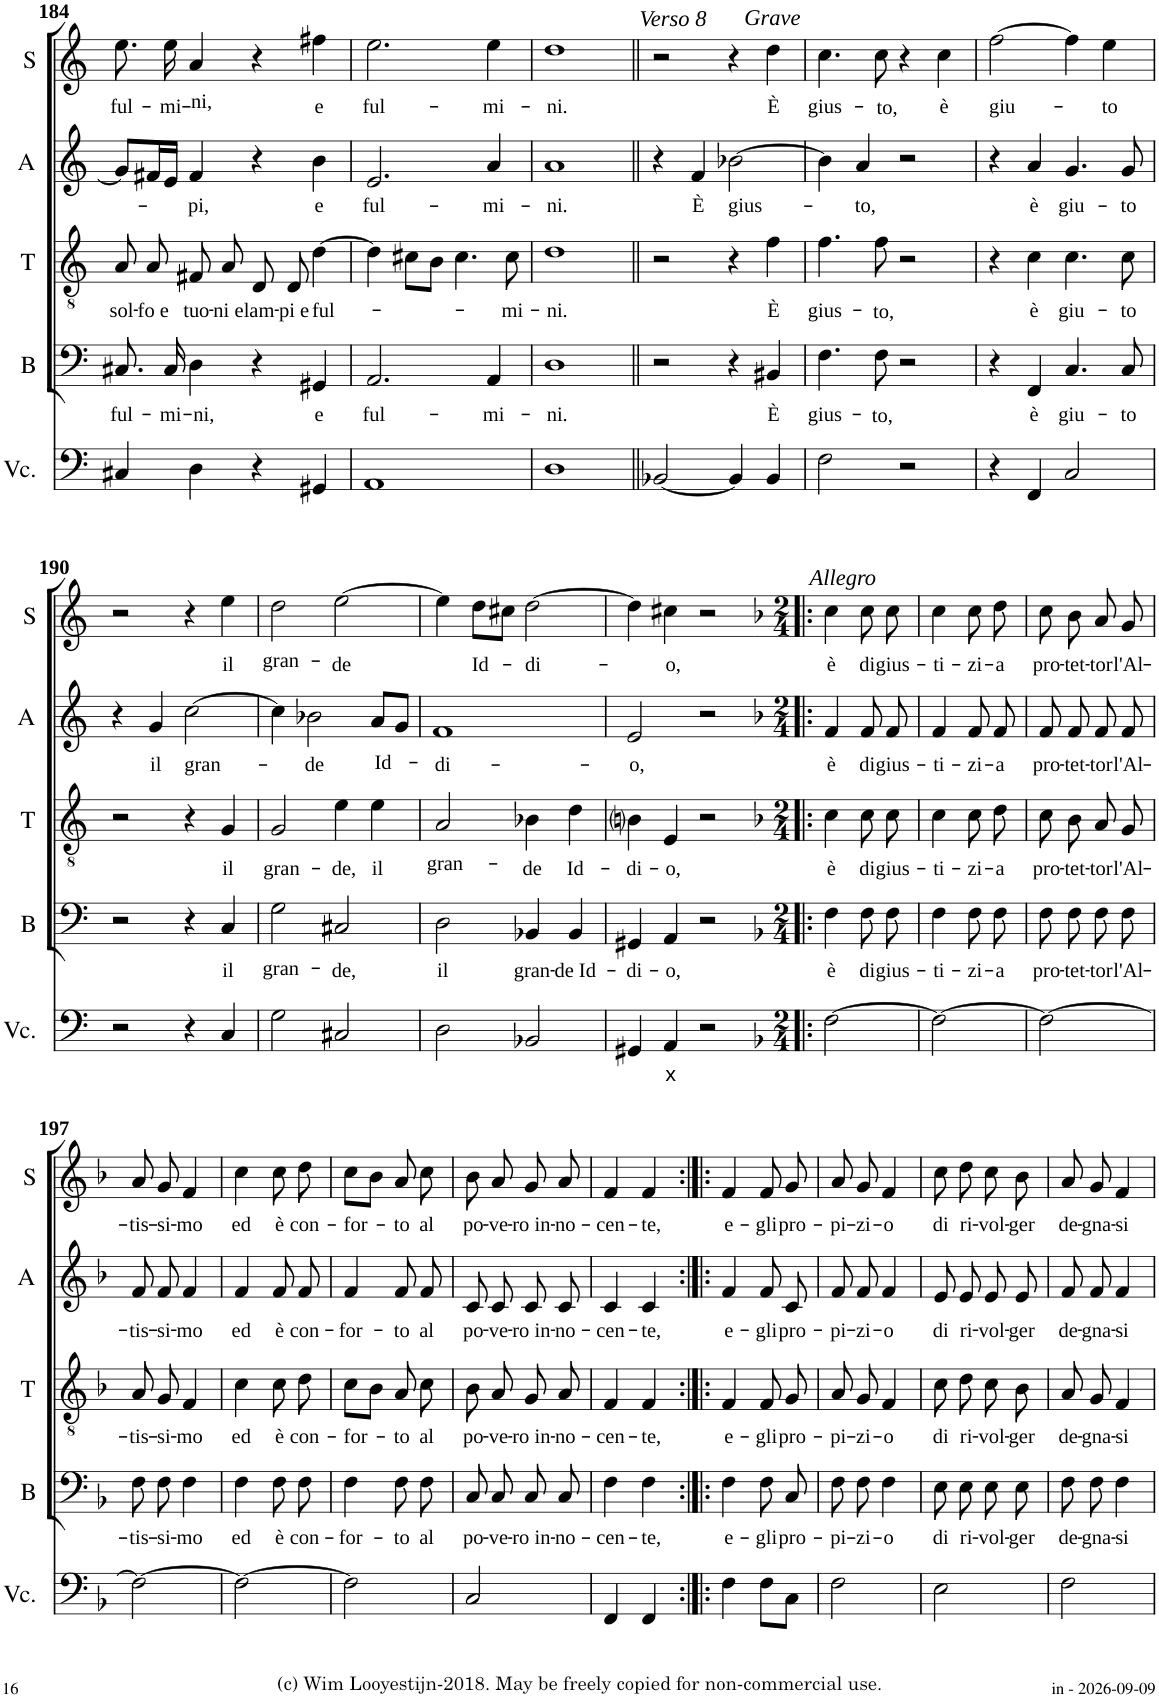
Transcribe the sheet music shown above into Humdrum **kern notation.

**kern	**text	**kern	**text	**kern	**text	**kern	**text	**kern	**text
*part5	*part5	*part4	*part4	*part3	*part3	*part2	*part2	*part1	*part1
*staff5	*staff5	*staff4	*staff4	*staff3	*staff3	*staff2	*staff2	*staff1	*staff1
*I"B.C.	*	*I"Basso	*	*I"Tenore	*	*I"Alto	*	*I"Canto	*
*	*	*I'B	*	*I'T	*	*I'A	*	*	*
!!LO:PB:g=z
*clefF4	*	*clefF4	*	*clefGv2	*	*clefG2	*	*clefG2	*
*k[]	*	*k[]	*	*k[]	*	*k[]	*	*k[]	*
*C:	*	*C:	*	*C:	*	*C:	*	*C:	*
*M4/4	*	*M4/4	*	*M4/4	*	*M4/4	*	*M4/4	*
*met(c)	*	*met(c)	*	*met(c)	*	*met(c)	*	*met(c)	*
=184	=184	=184	=184	=184	=184	=184	=184	=184	=184
!	!	!	!LO:LY:b	!	!LO:LY:b	!	!	!	!LO:LY:b
4C#X/	.	8.C#X/L	ful-	8A/	sol-	8g/L]	.	8.ee\	ful-
!	!	!	!	!	!LO:LY:b	!	!	!	!
.	.	.	.	8A/	fo e	16f#X/L	.	.	.
!	!	!	!LO:LY:b	!	!	!	!	!	!LO:LY:b
.	.	16C#/Jk	-mi-	.	.	16e/JJ	.	16ee\	-mi-
!	!	!	!LO:LY:b	!	!LO:LY:b	!	!LO:LY:b	!	!LO:LY:b
4D\	.	4D\	-ni,	8F#X/	tuo-	4f#/	-pi,	4a/	-ni,
!	!	!	!	!	!LO:LY:b	!	!	!	!
.	.	.	.	8A/	ni e	.	.	.	.
!	!	!	!	!	!LO:LY:b	!	!	!	!
4r	.	4r	.	8D/	lam-	4r	.	4r	.
!	!	!	!	!	!LO:LY:b	!	!	!	!
.	.	.	.	8D/	pi e	.	.	.	.
!	!	!	!LO:LY:b	!	!LO:LY:b	!	!LO:LY:b	!	!LO:LY:b
4GG#X/	.	4GG#X/	e	[4d\	ful-	4b\	e	4ff#X\	e
=185	=185	=185	=185	=185	=185	=185	=185	=185	=185
!	!	!	!LO:LY:b	!	!	!	!LO:LY:b	!	!LO:LY:b
1AA	.	2.AA/	ful-	4d\]	.	2.e/	ful-	2.ee\	ful-
.	.	.	.	8c#X\L	.	.	.	.	.
.	.	.	.	8B\J	.	.	.	.	.
.	.	.	.	4.c#\	.	.	.	.	.
!	!	!	!LO:LY:b	!	!	!	!LO:LY:b	!	!LO:LY:b
.	.	4AA/	-mi-	.	.	4a/	-mi-	4ee\	-mi-
!	!	!	!	!	!LO:LY:b	!	!	!	!
.	.	.	.	8c#\	-mi-	.	.	.	.
=186	=186	=186	=186	=186	=186	=186	=186	=186	=186
!	!	!	!LO:LY:b	!	!LO:LY:b	!	!LO:LY:b	!	!LO:LY:b
1D	.	1D	-ni.	1d	-ni.	1a	-ni.	1dd	-ni.
=187||	=187||	=187||	=187||	=187||	=187||	=187||	=187||	=187||	=187||
!	!	!	!	!	!	!	!	!LO:TX:a:i:t=Verso 8	!
[2BB-X/	.	2r	.	2r	.	4r	.	2r	.
!	!	!	!	!	!	!	!LO:LY:b	!	!
.	.	.	.	.	.	4f/	È	.	.
!	!	!	!	!	!	!	!	!LO:TX:a:i:t=Grave	!
!	!	!	!	!	!	!	!LO:LY:b	!	!
4BB-/]	.	4r	.	4r	.	[2b-X\	gius-	4r	.
!	!	!	!LO:LY:b	!	!LO:LY:b	!	!	!	!LO:LY:b
4BB-/	.	4BB#X/	È	4f\	È	.	.	4dd\	È
=188	=188	=188	=188	=188	=188	=188	=188	=188	=188
!	!	!	!LO:LY:b	!	!LO:LY:b	!	!	!	!LO:LY:b
2F\	.	4.F\	gius-	4.f\	gius-	4b-\]	.	4.cc\	gius-
!	!	!	!	!	!	!	!LO:LY:b	!	!
.	.	.	.	.	.	4a/	-to,	.	.
!	!	!	!LO:LY:b	!	!LO:LY:b	!	!	!	!LO:LY:b
.	.	8F\	-to,	8f\	-to,	.	.	8cc\	-to,
2r	.	2r	.	2r	.	2r	.	4r	.
!	!	!	!	!	!	!	!	!	!LO:LY:b
.	.	.	.	.	.	.	.	4cc\	è
=189	=189	=189	=189	=189	=189	=189	=189	=189	=189
!	!	!	!	!	!	!	!	!	!LO:LY:b
4r	.	4r	.	4r	.	4r	.	[2ff\	giu-
!	!	!	!LO:LY:b	!	!LO:LY:b	!	!LO:LY:b	!	!
4FF/	.	4FF/	è	4c\	è	4a/	è	.	.
!	!	!	!LO:LY:b	!	!LO:LY:b	!	!LO:LY:b	!	!
2C/	.	4.C/	giu-	4.c\	giu-	4.g/	giu-	4ff\]	.
!	!	!	!	!	!	!	!	!	!LO:LY:b
.	.	.	.	.	.	.	.	4ee\	-to
!	!	!	!LO:LY:b	!	!LO:LY:b	!	!LO:LY:b	!	!
.	.	8C/	-to	8c\	-to	8g/	-to	.	.
!!LO:LB:g=z
=190	=190	=190	=190	=190	=190	=190	=190	=190	=190
2r	.	2r	.	2r	.	4r	.	2r	.
!	!	!	!	!	!	!	!LO:LY:b	!	!
.	.	.	.	.	.	4g/	il	.	.
!	!	!	!	!	!	!	!LO:LY:b	!	!
4r	.	4r	.	4r	.	[2cc\	gran-	4r	.
!	!	!	!LO:LY:b	!	!LO:LY:b	!	!	!	!LO:LY:b
4C/	.	4C/	il	4G/	il	.	.	4ee\	il
=191	=191	=191	=191	=191	=191	=191	=191	=191	=191
!	!	!	!LO:LY:b	!	!LO:LY:b	!	!	!	!LO:LY:b
2G\	.	2G\	gran-	2G/	gran-	4cc\]	.	2dd\	gran-
!	!	!	!	!	!	!	!LO:LY:b	!	!
.	.	.	.	.	.	2b-X\	-de	.	.
!	!	!	!LO:LY:b	!	!LO:LY:b	!	!	!	!LO:LY:b
2C#X/	.	2C#X/	-de,	4e\	-de,	.	.	[2ee\	-de
!	!	!	!	!	!LO:LY:b	!	!LO:LY:b	!	!
.	.	.	.	4e\	il	8a/L	Id-	.	.
.	.	.	.	.	.	8g/J	.	.	.
=192	=192	=192	=192	=192	=192	=192	=192	=192	=192
!	!	!	!LO:LY:b	!	!LO:LY:b	!	!LO:LY:b	!	!
2D\	.	2D\	il	2A/	gran-	1f	-di-	4ee\]	.
!	!	!	!	!	!	!	!	!	!LO:LY:b
.	.	.	.	.	.	.	.	8dd\L	Id-
.	.	.	.	.	.	.	.	8cc#X\J	.
!	!	!	!LO:LY:b	!	!LO:LY:b	!	!	!	!LO:LY:b
2BB-X/	.	4BB-X/	gran-	4B-X\	-de	.	.	[2dd\	-di-
!	!	!	!LO:LY:b	!	!LO:LY:b	!	!	!	!
.	.	4BB-/	de Id-	4d\	Id-	.	.	.	.
=193	=193	=193	=193	=193	=193	=193	=193	=193	=193
!	!	!	!LO:LY:b	!	!LO:LY:b	!	!LO:LY:b	!	!
4GG#X/	.	4GG#X/	-di-	4Bni\	-di-	2e/	-o,	4dd\]	.
!	!LO:LY:b	!	!LO:LY:b	!	!LO:LY:b	!	!	!	!LO:LY:b
4AA/	x	4AA/	-o,	4E/	-o,	.	.	4cc#X\	-o,
2r	.	2r	.	2r	.	2r	.	2r	.
=194!|:	=194!|:	=194!|:	=194!|:	=194!|:	=194!|:	=194!|:	=194!|:	=194!|:	=194!|:
*k[b-]	*	*k[b-]	*	*k[b-]	*	*k[b-]	*	*k[b-]	*
*F:	*	*F:	*	*F:	*	*F:	*	*F:	*
*M2/4	*	*M2/4	*	*M2/4	*	*M2/4	*	*M2/4	*
!	!	!	!	!	!	!	!	!LO:TX:a:i:t=Allegro	!
!	!	!	!LO:LY:b	!	!LO:LY:b	!	!LO:LY:b	!	!LO:LY:b
[2F\	.	4F\	è	4c\	è	4f/	è	4cc\	è
!	!	!	!LO:LY:b	!	!LO:LY:b	!	!LO:LY:b	!	!LO:LY:b
.	.	8F\L	di	8c\	di	8f/	di	8cc\	di
!	!	!	!LO:LY:b	!	!LO:LY:b	!	!LO:LY:b	!	!LO:LY:b
.	.	8F\J	gius-	8c\	gius-	8f/	gius-	8cc\	gius-
=195	=195	=195	=195	=195	=195	=195	=195	=195	=195
!	!	!	!LO:LY:b	!	!LO:LY:b	!	!LO:LY:b	!	!LO:LY:b
2F\_	.	4F\	-ti-	4c\	-ti-	4f/	-ti-	4cc\	-ti-
!	!	!	!LO:LY:b	!	!LO:LY:b	!	!LO:LY:b	!	!LO:LY:b
.	.	8F\L	-zi-	8c\	-zi-	8f/	-zi-	8cc\	-zi-
!	!	!	!LO:LY:b	!	!LO:LY:b	!	!LO:LY:b	!	!LO:LY:b
.	.	8F\J	-a	8d\	-a	8f/	-a	8dd\	-a
=196	=196	=196	=196	=196	=196	=196	=196	=196	=196
!	!	!	!LO:LY:b	!	!LO:LY:b	!	!LO:LY:b	!	!LO:LY:b
2F\_	.	8F\L	pro-	8c\	pro-	8f/	pro-	8cc\	pro-
!	!	!	!LO:LY:b	!	!LO:LY:b	!	!LO:LY:b	!	!LO:LY:b
.	.	8F\J	-tet-	8B-\	-tet-	8f/	-tet-	8b-\	-tet-
!	!	!	!LO:LY:b	!	!LO:LY:b	!	!LO:LY:b	!	!LO:LY:b
.	.	8F\L	-tor	8A/	-tor	8f/	-tor	8a/	-tor
!	!	!	!LO:LY:b	!	!LO:LY:b	!	!LO:LY:b	!	!LO:LY:b
.	.	8F\J	l'Al-	8G/	l'Al-	8f/	l'Al-	8g/	l'Al-
!!LO:LB:g=z
=197	=197	=197	=197	=197	=197	=197	=197	=197	=197
!	!	!	!LO:LY:b	!	!LO:LY:b	!	!LO:LY:b	!	!LO:LY:b
2F\_	.	8F\L	-tis-	8A/	-tis-	8f/	-tis-	8a/	-tis-
!	!	!	!LO:LY:b	!	!LO:LY:b	!	!LO:LY:b	!	!LO:LY:b
.	.	8F\J	-si-	8G/	-si-	8f/	-si-	8g/	-si-
!	!	!	!LO:LY:b	!	!LO:LY:b	!	!LO:LY:b	!	!LO:LY:b
.	.	4F\	-mo	4F/	-mo	4f/	-mo	4f/	-mo
=198	=198	=198	=198	=198	=198	=198	=198	=198	=198
!	!	!	!LO:LY:b	!	!LO:LY:b	!	!LO:LY:b	!	!LO:LY:b
2F\_	.	4F\	ed	4c\	ed	4f/	ed	4cc\	ed
!	!	!	!LO:LY:b	!	!LO:LY:b	!	!LO:LY:b	!	!LO:LY:b
.	.	8F\L	è	8c\	è	8f/	è	8cc\	è
!	!	!	!LO:LY:b	!	!LO:LY:b	!	!LO:LY:b	!	!LO:LY:b
.	.	8F\J	con-	8d\	con-	8f/	con-	8dd\	con-
=199	=199	=199	=199	=199	=199	=199	=199	=199	=199
!	!	!	!LO:LY:b	!	!LO:LY:b	!	!LO:LY:b	!	!LO:LY:b
2F\]	.	4F\	-for-	8c\L	-for-	4f/	-for-	8cc\L	-for-
.	.	.	.	8B-\J	.	.	.	8b-\J	.
!	!	!	!LO:LY:b	!	!LO:LY:b	!	!LO:LY:b	!	!LO:LY:b
.	.	8F\L	-to	8A/	-to	8f/	-to	8a/	-to
!	!	!	!LO:LY:b	!	!LO:LY:b	!	!LO:LY:b	!	!LO:LY:b
.	.	8F\J	al	8c\	al	8f/	al	8cc\	al
=200	=200	=200	=200	=200	=200	=200	=200	=200	=200
!	!	!	!LO:LY:b	!	!LO:LY:b	!	!LO:LY:b	!	!LO:LY:b
2C/	.	8C/L	po-	8B-\	po-	8c/	po-	8b-\	po-
!	!	!	!LO:LY:b	!	!LO:LY:b	!	!LO:LY:b	!	!LO:LY:b
.	.	8C/J	-ve-	8A/	-ve-	8c/	-ve-	8a/	-ve-
!	!	!	!LO:LY:b	!	!LO:LY:b	!	!LO:LY:b	!	!LO:LY:b
.	.	8C/L	ro in-	8G/	ro in-	8c/	ro in-	8g/	ro in-
!	!	!	!LO:LY:b	!	!LO:LY:b	!	!LO:LY:b	!	!LO:LY:b
.	.	8C/J	-no-	8A/	-no-	8c/	-no-	8a/	-no-
=201	=201	=201	=201	=201	=201	=201	=201	=201	=201
!	!	!	!LO:LY:b	!	!LO:LY:b	!	!LO:LY:b	!	!LO:LY:b
4FF/	.	4F\	-cen-	4F/	-cen-	4c/	-cen-	4f/	-cen-
!	!	!	!LO:LY:b	!	!LO:LY:b	!	!LO:LY:b	!	!LO:LY:b
4FF/	.	4F\	-te,	4F/	-te,	4c/	-te,	4f/	-te,
=202:|!|:	=202:|!|:	=202:|!|:	=202:|!|:	=202:|!|:	=202:|!|:	=202:|!|:	=202:|!|:	=202:|!|:	=202:|!|:
!	!	!	!LO:LY:b	!	!LO:LY:b	!	!LO:LY:b	!	!LO:LY:b
4F\	.	4F\	e-	4F/	e-	4f/	e-	4f/	e-
!	!	!	!LO:LY:b	!	!LO:LY:b	!	!LO:LY:b	!	!LO:LY:b
8F\L	.	8F\L	-gli	8F/	-gli	8f/	-gli	8f/	-gli
!	!	!	!LO:LY:b	!	!LO:LY:b	!	!LO:LY:b	!	!LO:LY:b
8C\J	.	8C\J	pro-	8G/	pro-	8c/	pro-	8g/	pro-
=203	=203	=203	=203	=203	=203	=203	=203	=203	=203
!	!	!	!LO:LY:b	!	!LO:LY:b	!	!LO:LY:b	!	!LO:LY:b
2F\	.	8F\L	-pi-	8A/	-pi-	8f/	-pi-	8a/	-pi-
!	!	!	!LO:LY:b	!	!LO:LY:b	!	!LO:LY:b	!	!LO:LY:b
.	.	8F\J	-zi-	8G/	-zi-	8f/	-zi-	8g/	-zi-
!	!	!	!LO:LY:b	!	!LO:LY:b	!	!LO:LY:b	!	!LO:LY:b
.	.	4F\	-o	4F/	-o	4f/	-o	4f/	-o
=204	=204	=204	=204	=204	=204	=204	=204	=204	=204
!	!	!	!LO:LY:b	!	!LO:LY:b	!	!LO:LY:b	!	!LO:LY:b
2E\	.	8E\L	di	8c\	di	8e/	di	8cc\	di
!	!	!	!LO:LY:b	!	!LO:LY:b	!	!LO:LY:b	!	!LO:LY:b
.	.	8E\J	ri-	8d\	ri-	8e/	ri-	8dd\	ri-
!	!	!	!LO:LY:b	!	!LO:LY:b	!	!LO:LY:b	!	!LO:LY:b
.	.	8E\L	-vol-	8c\	-vol-	8e/	-vol-	8cc\	-vol-
!	!	!	!LO:LY:b	!	!LO:LY:b	!	!LO:LY:b	!	!LO:LY:b
.	.	8E\J	-ger	8B-\	-ger	8e/	-ger	8b-\	-ger
=205	=205	=205	=205	=205	=205	=205	=205	=205	=205
!	!	!	!LO:LY:b	!	!LO:LY:b	!	!LO:LY:b	!	!LO:LY:b
2F\	.	8F\L	de-	8A/	de-	8f/	de-	8a/	de-
!	!	!	!LO:LY:b	!	!LO:LY:b	!	!LO:LY:b	!	!LO:LY:b
.	.	8F\J	-gna-	8G/	-gna-	8f/	-gna-	8g/	-gna-
!	!	!	!LO:LY:b	!	!LO:LY:b	!	!LO:LY:b	!	!LO:LY:b
.	.	4F\	-si	4F/	-si	4f/	-si	4f/	-si
=	=	=	=	=	=	=	=	=	=
*-	*-	*-	*-	*-	*-	*-	*-	*-	*-
